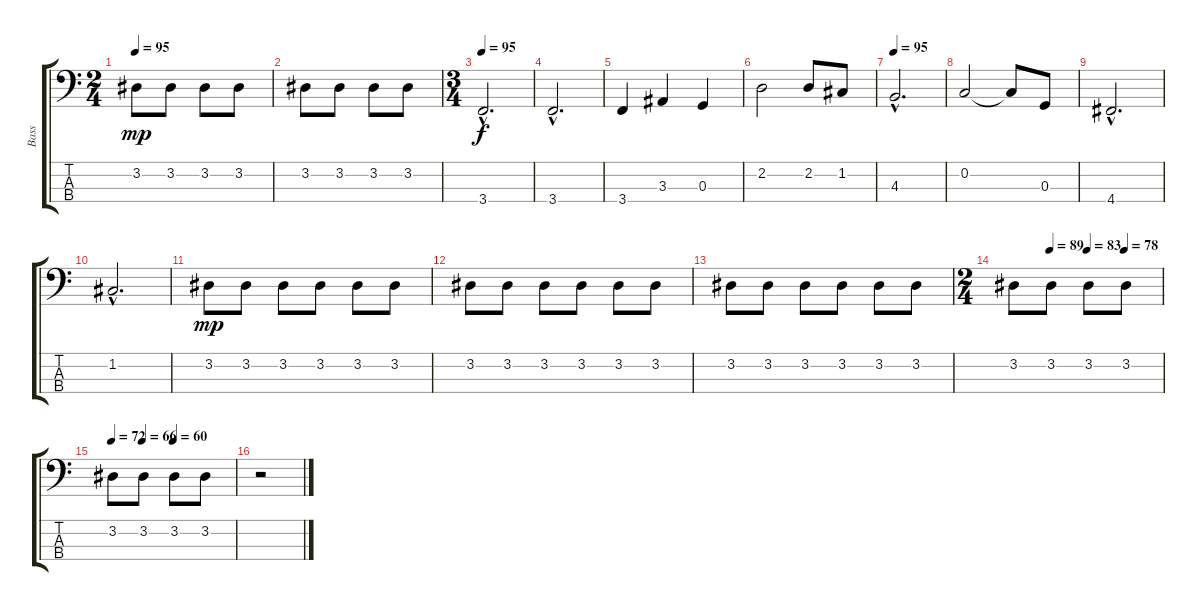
\track ("Bass" "Bass") {instrument electricbassfinger}
\staff {score tabs}
\tuning (F2 C2 G1 D1) {hide}
\ts (2 4)
\tempo 95
\clef f4
\ks c
3.2.8{dy mp} 3.2.8 3.2.8 3.2.8 |
3.2.8 3.2.8 3.2.8 3.2.8 |
\ts (3 4)
\tempo 95
3.4{hac}.2{d dy f} |
3.4{hac}.2{d} |
3.4.4 3.3.4 0.3.4 |
2.2.2 2.2.8 1.2.8 |
\tempo 95
4.3{hac}.2{d} |
0.2.2 0.2{t}.8 0.3.8 |
4.4{hac}.2{d} |
1.2{hac}.2{d} |
3.2.8{dy mp} 3.2.8 3.2.8 3.2.8 3.2.8 3.2.8 |
3.2.8 3.2.8 3.2.8 3.2.8 3.2.8 3.2.8 |
3.2.8 3.2.8 3.2.8 3.2.8 3.2.8 3.2.8 |
\ts (2 4)
\tempo (89 0.25)
\tempo (83 0.5)
\tempo (78 0.75)
3.2.8 3.2.8 3.2.8 3.2.8 |
\tempo 72
\tempo (66 0.25)
\tempo (60 0.5)
3.2.8 3.2.8 3.2.8 3.2.8 |
r.2
